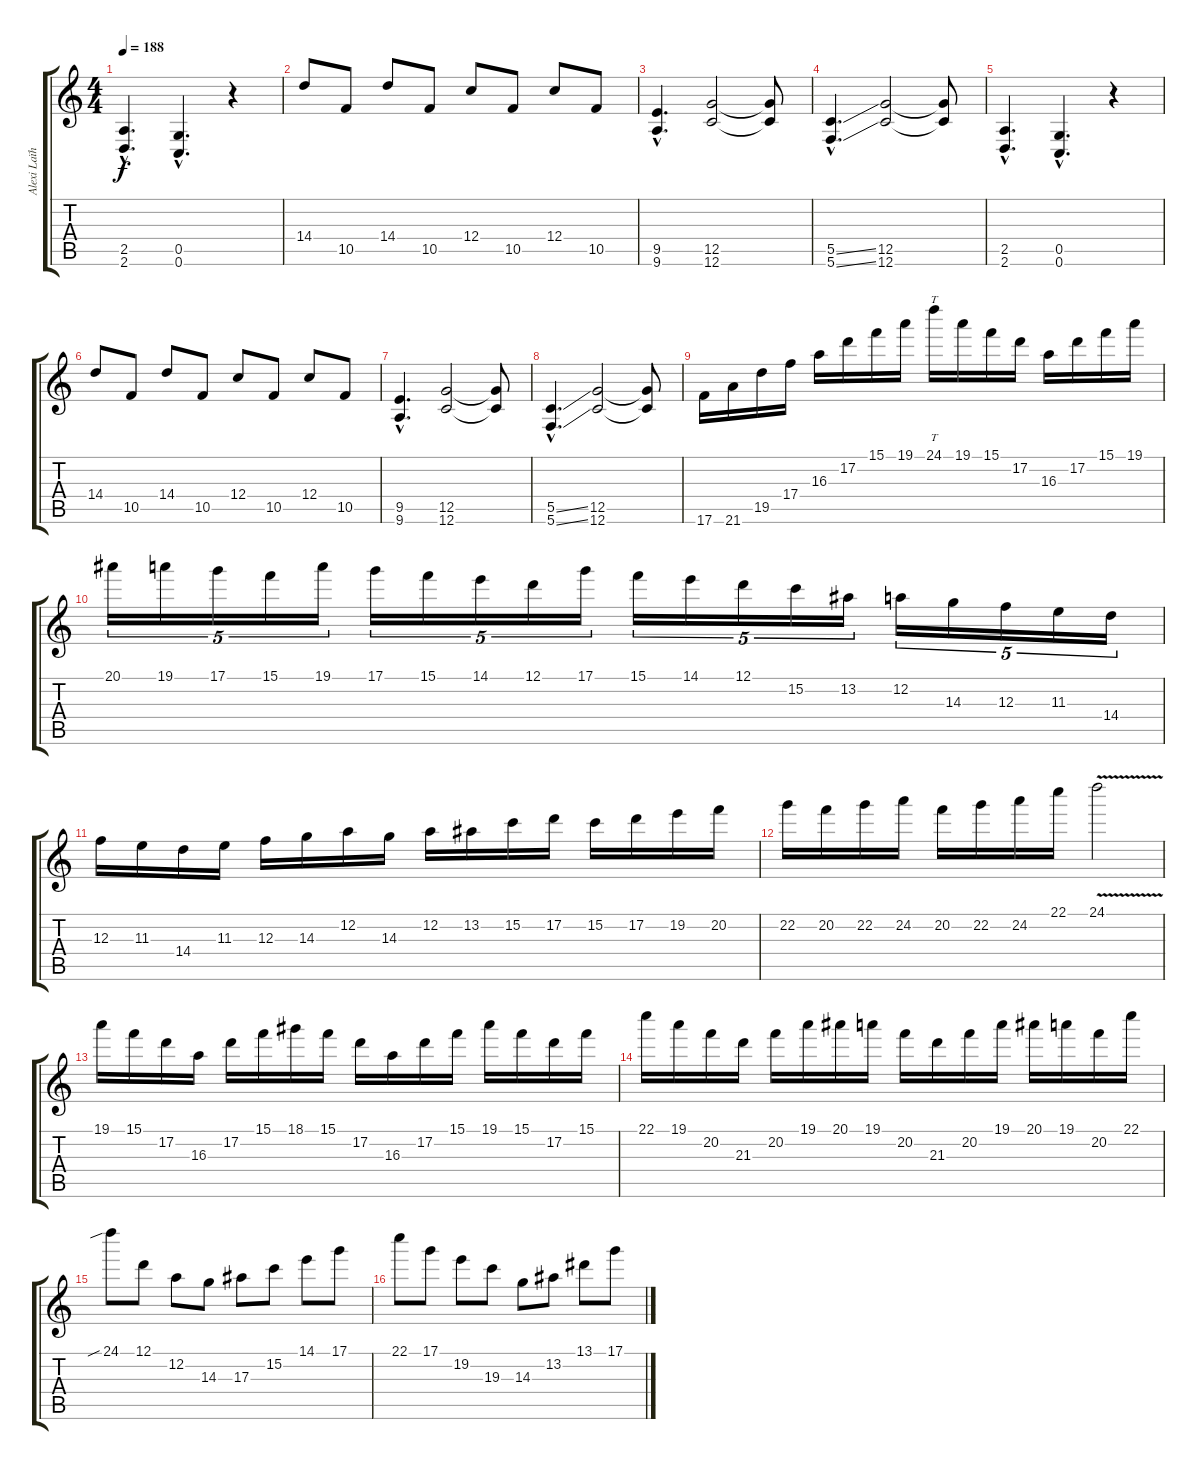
\track ("Alexi Laïho" "Alexi Laïh") {instrument distortionguitar}
\staff {score tabs}
\tuning (D4 A3 F3 C3 G2 C2) {hide}
\ts (4 4)
\tempo 188
\clef g2
\ks c
(2.5{hac} 2.6{hac}).4{d dy f} (0.5{hac} 0.6{hac}).4{d} r.4 |
14.4.8 10.5.8 14.4.8 10.5.8 12.4.8 10.5.8 12.4.8 10.5.8 |
(9.5{hac} 9.6{hac}).4{d} (12.5 12.6).2 (12.5{t} 12.6{t}).8 |
(5.5{ss hac} 5.6{ss hac}).4{d} (12.5 12.6).2 (12.5{t} 12.6{t}).8 |
(2.5{hac} 2.6{hac}).4{d} (0.5{hac} 0.6{hac}).4{d} r.4 |
14.4.8 10.5.8 14.4.8 10.5.8 12.4.8 10.5.8 12.4.8 10.5.8 |
(9.5{hac} 9.6{hac}).4{d} (12.5 12.6).2 (12.5{t} 12.6{t}).8 |
(5.5{ss hac} 5.6{ss hac}).4{d} (12.5 12.6).2 (12.5{t} 12.6{t}).8 |
17.6.16 21.6.16 19.5.16 17.4.16 16.3.16 17.2.16 15.1.16 19.1.16 24.1.16{tt} 19.1.16 15.1.16 17.2.16 16.3.16 17.2.16 15.1.16 19.1.16 |
20.1.16{tu (5 4)} 19.1.16{tu (5 4)} 17.1.16{tu (5 4)} 15.1.16{tu (5 4)} 19.1.16{tu (5 4)} 17.1.16{tu (5 4)} 15.1.16{tu (5 4)} 14.1.16{tu (5 4)} 12.1.16{tu (5 4)} 17.1.16{tu (5 4)} 15.1.16{tu (5 4)} 14.1.16{tu (5 4)} 12.1.16{tu (5 4)} 15.2.16{tu (5 4)} 13.2.16{tu (5 4)} 12.2.16{tu (5 4)} 14.3.16{tu (5 4)} 12.3.16{tu (5 4)} 11.3.16{tu (5 4)} 14.4.16{tu (5 4)} |
12.3.16 11.3.16 14.4.16 11.3.16 12.3.16 14.3.16 12.2.16 14.3.16 12.2.16 13.2.16 15.2.16 17.2.16 15.2.16 17.2.16 19.2.16 20.2.16 |
22.2.16 20.2.16 22.2.16 24.2.16 20.2.16 22.2.16 24.2.16 22.1.16 24.1{v}.2 |
19.1.16 15.1.16 17.2.16 16.3.16 17.2.16 15.1.16 18.1.16 15.1.16 17.2.16 16.3.16 17.2.16 15.1.16 19.1.16 15.1.16 17.2.16 15.1.16 |
22.1.16 19.1.16 20.2.16 21.3.16 20.2.16 19.1.16 20.1.16 19.1.16 20.2.16 21.3.16 20.2.16 19.1.16 20.1.16 19.1.16 20.2.16 22.1.16 |
24.1{sib}.8 12.1.8 12.2.8 14.3.8 17.3.8 15.2.8 14.1.8 17.1.8 |
22.1.8 17.1.8 19.2.8 19.3.8 14.3.8 13.2.8 13.1.8 17.1.8
